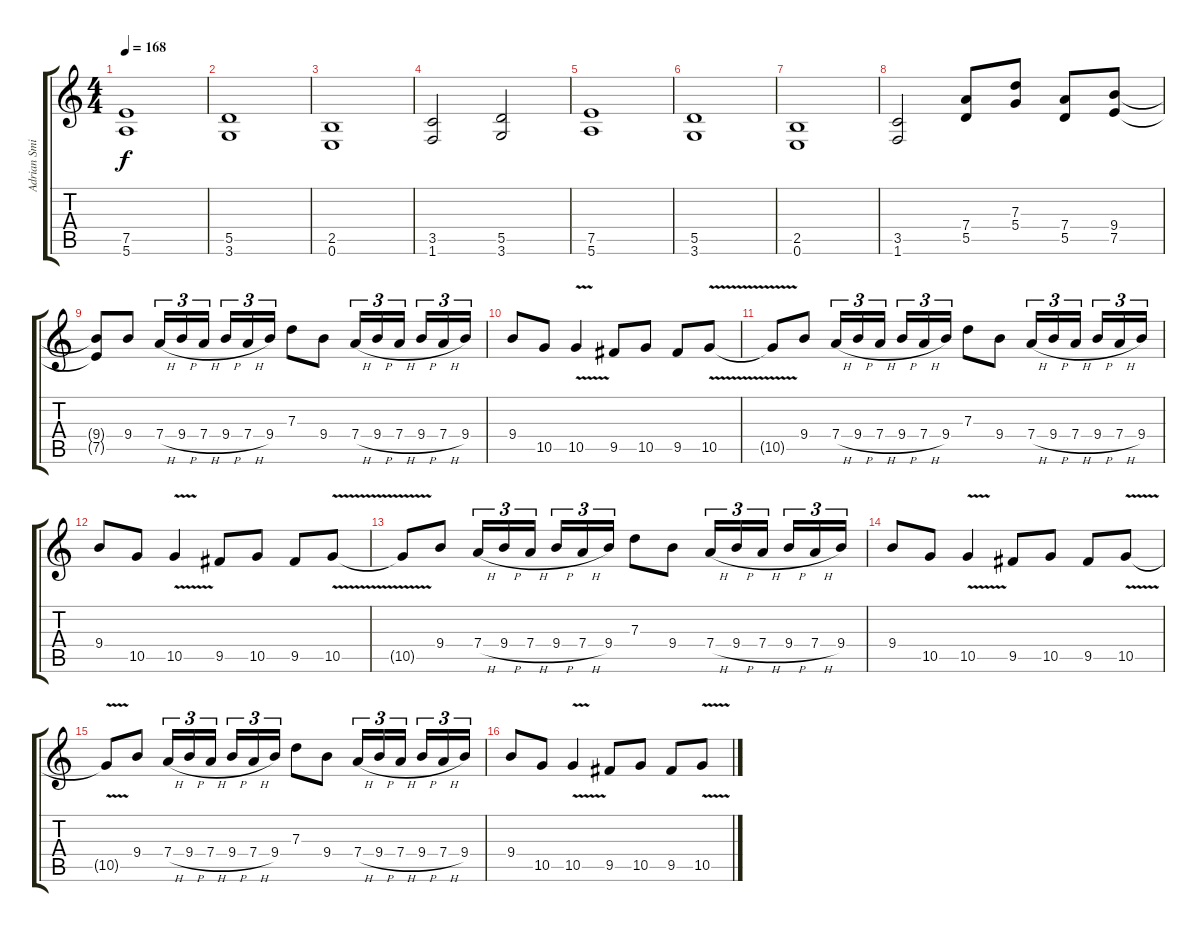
\track ("Adrian Smith" "Adrian Smi") {instrument overdrivenguitar}
\staff {score tabs}
\tuning (E4 B3 G3 D3 A2 E2) {hide}
\ts (4 4)
\tempo 168
\clef g2
\ks c
(7.5 5.6).1{dy f} |
(5.5 3.6).1 |
(2.5 0.6).1 |
(3.5 1.6).2 (5.5 3.6).2 |
(7.5 5.6).1 |
(5.5 3.6).1 |
(2.5 0.6).1 |
(3.5 1.6).2 (7.4 5.5).8{volume 16} (7.3 5.4).8 (7.4 5.5).8 (9.4 7.5).8 |
(9.4{t} 7.5{t}).8 9.4.8 7.4{h}.16{tu (3 2)} 9.4{h}.16{tu (3 2)} 7.4{h}.16{tu (3 2) beam splitsecondary} 9.4{h}.16{tu (3 2)} 7.4{h}.16{tu (3 2)} 9.4.16{tu (3 2)} 7.3.8 9.4.8 7.4{h}.16{tu (3 2)} 9.4{h}.16{tu (3 2)} 7.4{h}.16{tu (3 2) beam splitsecondary} 9.4{h}.16{tu (3 2)} 7.4{h}.16{tu (3 2)} 9.4.16{tu (3 2)} |
9.4.8 10.5.8 10.5{v}.4 9.5.8 10.5.8 9.5.8 10.5{v}.8 |
10.5{t}.8 9.4.8 7.4{h}.16{tu (3 2)} 9.4{h}.16{tu (3 2)} 7.4{h}.16{tu (3 2) beam splitsecondary} 9.4{h}.16{tu (3 2)} 7.4{h}.16{tu (3 2)} 9.4.16{tu (3 2)} 7.3.8 9.4.8 7.4{h}.16{tu (3 2)} 9.4{h}.16{tu (3 2)} 7.4{h}.16{tu (3 2) beam splitsecondary} 9.4{h}.16{tu (3 2)} 7.4{h}.16{tu (3 2)} 9.4.16{tu (3 2)} |
9.4.8 10.5.8 10.5{v}.4 9.5.8 10.5.8 9.5.8 10.5{v}.8 |
10.5{t}.8 9.4.8 7.4{h}.16{tu (3 2)} 9.4{h}.16{tu (3 2)} 7.4{h}.16{tu (3 2) beam splitsecondary} 9.4{h}.16{tu (3 2)} 7.4{h}.16{tu (3 2)} 9.4.16{tu (3 2)} 7.3.8 9.4.8 7.4{h}.16{tu (3 2)} 9.4{h}.16{tu (3 2)} 7.4{h}.16{tu (3 2) beam splitsecondary} 9.4{h}.16{tu (3 2)} 7.4{h}.16{tu (3 2)} 9.4.16{tu (3 2)} |
9.4.8 10.5.8 10.5{v}.4 9.5.8 10.5.8 9.5.8 10.5{v}.8 |
10.5{t}.8 9.4.8 7.4{h}.16{tu (3 2)} 9.4{h}.16{tu (3 2)} 7.4{h}.16{tu (3 2) beam splitsecondary} 9.4{h}.16{tu (3 2)} 7.4{h}.16{tu (3 2)} 9.4.16{tu (3 2)} 7.3.8 9.4.8 7.4{h}.16{tu (3 2)} 9.4{h}.16{tu (3 2)} 7.4{h}.16{tu (3 2) beam splitsecondary} 9.4{h}.16{tu (3 2)} 7.4{h}.16{tu (3 2)} 9.4.16{tu (3 2)} |
9.4.8 10.5.8 10.5{v}.4 9.5.8 10.5.8 9.5.8 10.5{v}.8
